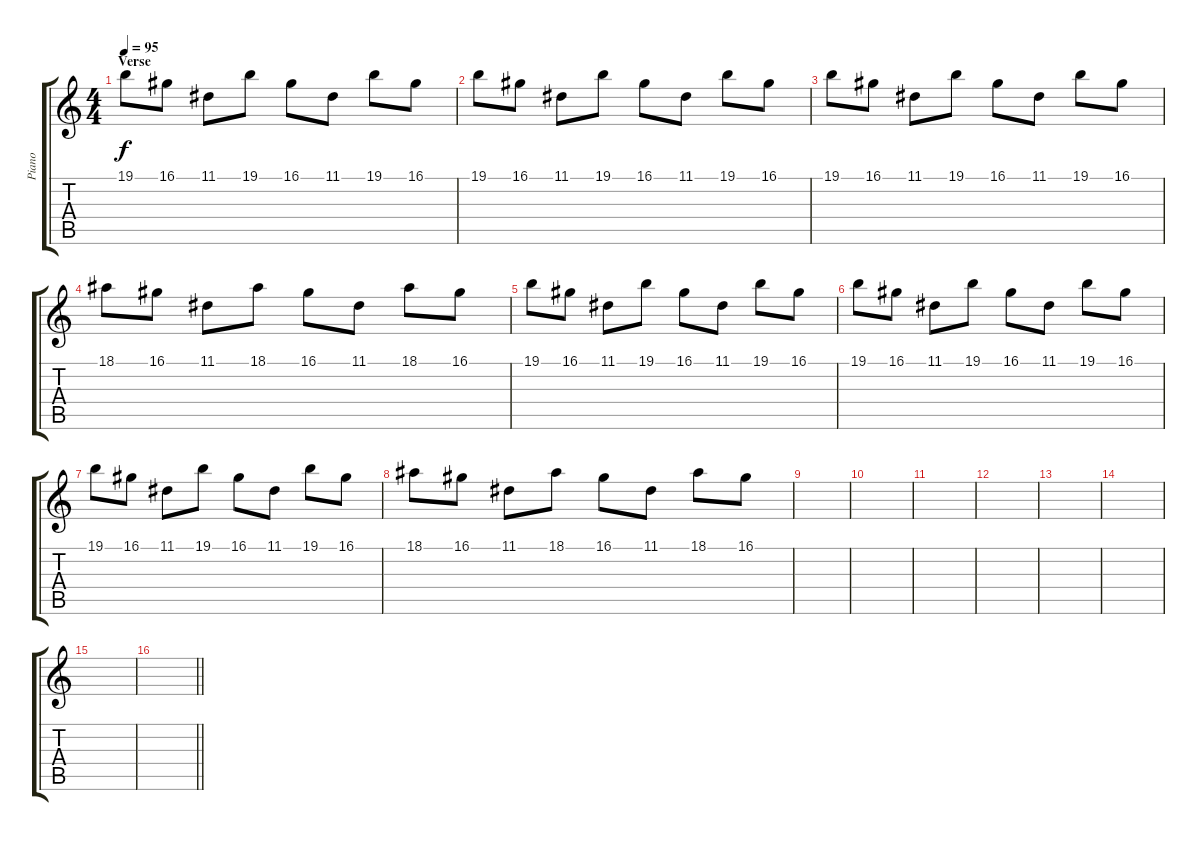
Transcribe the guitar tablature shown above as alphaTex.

\track ("Piano" "Piano") {instrument acousticgrandpiano}
\staff {score tabs}
\tuning (E4 B3 G3 D3 A2 E2) {hide}
\ts (4 4)
\section ("" "Verse ")
\tempo 95
\clef g2
\ks c
19.1.8{dy f} 16.1.8 11.1.8 19.1.8 16.1.8 11.1.8 19.1.8 16.1.8 |
19.1.8 16.1.8 11.1.8 19.1.8 16.1.8 11.1.8 19.1.8 16.1.8 |
19.1.8 16.1.8 11.1.8 19.1.8 16.1.8 11.1.8 19.1.8 16.1.8 |
18.1.8 16.1.8 11.1.8 18.1.8 16.1.8 11.1.8 18.1.8 16.1.8 |
19.1.8 16.1.8 11.1.8 19.1.8 16.1.8 11.1.8 19.1.8 16.1.8 |
19.1.8 16.1.8 11.1.8 19.1.8 16.1.8 11.1.8 19.1.8 16.1.8 |
19.1.8 16.1.8 11.1.8 19.1.8 16.1.8 11.1.8 19.1.8 16.1.8 |
18.1.8 16.1.8 11.1.8 18.1.8 16.1.8 11.1.8 18.1.8 16.1.8 |
|
|
|
|
|
|
|
\barLineRight lightlight
